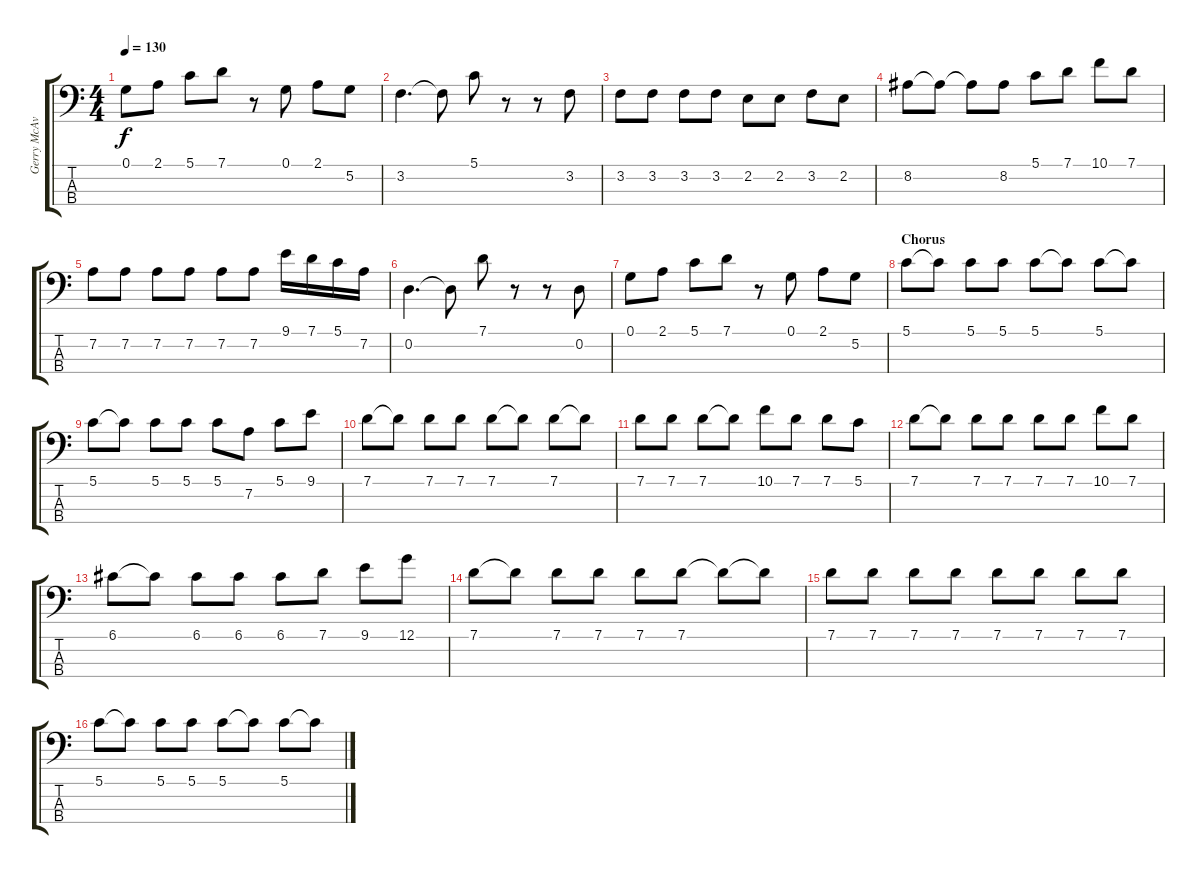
\track ("Gerry McAvoy" "Gerry McAv") {instrument electricbasspick}
\staff {score tabs}
\tuning (G2 D2 A1 E1) {hide}
\ts (4 4)
\tempo 130
\clef f4
\ks c
0.1.8{dy f} 2.1.8 5.1.8 7.1.8 r.8 0.1.8 2.1.8 5.2.8 |
3.2.4{d} 3.2{t}.8 5.1.8 r.8 r.8 3.2.8 |
3.2.8 3.2.8 3.2.8 3.2.8 2.2.8 2.2.8 3.2.8 2.2.8 |
8.2.8 8.2{t}.8 8.2{t}.8 8.2.8 5.1.8 7.1.8 10.1.8 7.1.8 |
7.2.8 7.2.8 7.2.8 7.2.8 7.2.8 7.2.8 9.1.16 7.1.16 5.1.16 7.2.16 |
0.2.4{d} 0.2{t}.8 7.1.8 r.8 r.8 0.2.8 |
0.1.8 2.1.8 5.1.8 7.1.8 r.8 0.1.8 2.1.8 5.2.8 |
\section ("" "Chorus")
5.1.8 5.1{t}.8 5.1.8 5.1.8 5.1.8 5.1{t}.8 5.1.8 5.1{t}.8 |
5.1.8 5.1{t}.8 5.1.8 5.1.8 5.1.8 7.2.8 5.1.8 9.1.8 |
7.1.8 7.1{t}.8 7.1.8 7.1.8 7.1.8 7.1{t}.8 7.1.8 7.1{t}.8 |
7.1.8 7.1.8 7.1.8 7.1{t}.8 10.1.8 7.1.8 7.1.8 5.1.8 |
7.1.8 7.1{t}.8 7.1.8 7.1.8 7.1.8 7.1.8 10.1.8 7.1.8 |
6.1.8 6.1{t}.8 6.1.8 6.1.8 6.1.8 7.1.8 9.1.8 12.1.8 |
7.1.8 7.1{t}.8 7.1.8 7.1.8 7.1.8 7.1.8 7.1{t}.8 7.1{t}.8 |
7.1.8 7.1.8 7.1.8 7.1.8 7.1.8 7.1.8 7.1.8 7.1.8 |
5.1.8 5.1{t}.8 5.1.8 5.1.8 5.1.8 5.1{t}.8 5.1.8 5.1{t}.8
